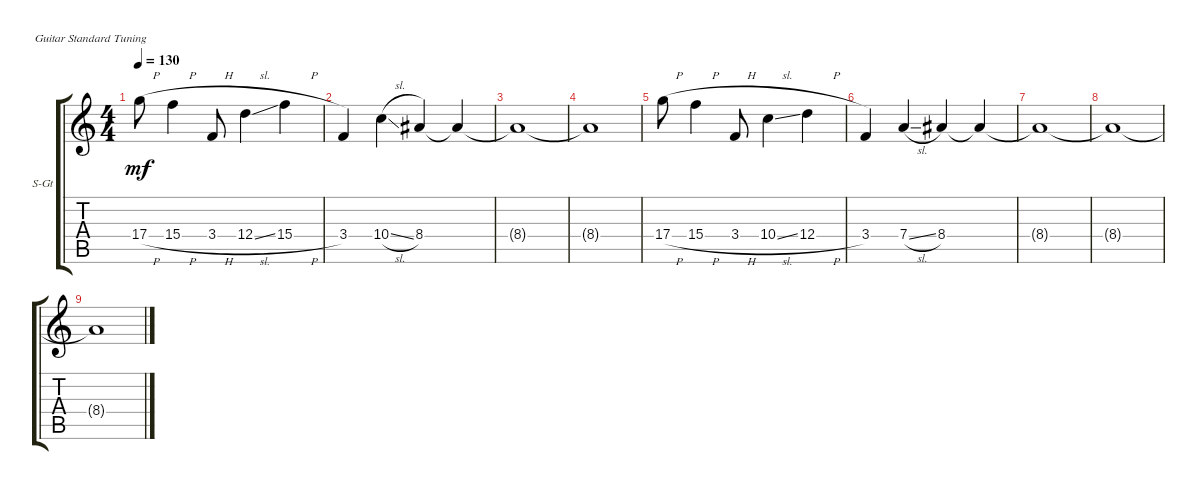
\defaultSystemsLayout 4
\bracketExtendMode groupsimilarinstruments
\firstSystemTrackNameOrientation horizontal
\otherSystemsTrackNameOrientation horizontal
\track ("Steel Guitar" "S-Gt") {instrument acousticguitarsteel}
\staff {score tabs}
\tuning (E4 B3 G3 D3 A2 E2)
\ts (4 4)
\tempo 130
\clef g2
\ks c
17.4{h}.8{dy mf} 15.4{h}.4 3.4{h}.8 12.4{sl}.4 15.4{h}.4 |
3.4.4 10.4{sl}.4 8.4.4 8.4{t}.4 |
8.4{t}.1 |
8.4{t}.1 |
17.4{h}.8 15.4{h}.4 3.4{h}.8 10.4{sl}.4 12.4{h}.4 |
3.4.4 7.4{sl}.4 8.4.4 8.4{t}.4 |
8.4{t}.1 |
8.4{t}.1 |
8.4{t}.1
